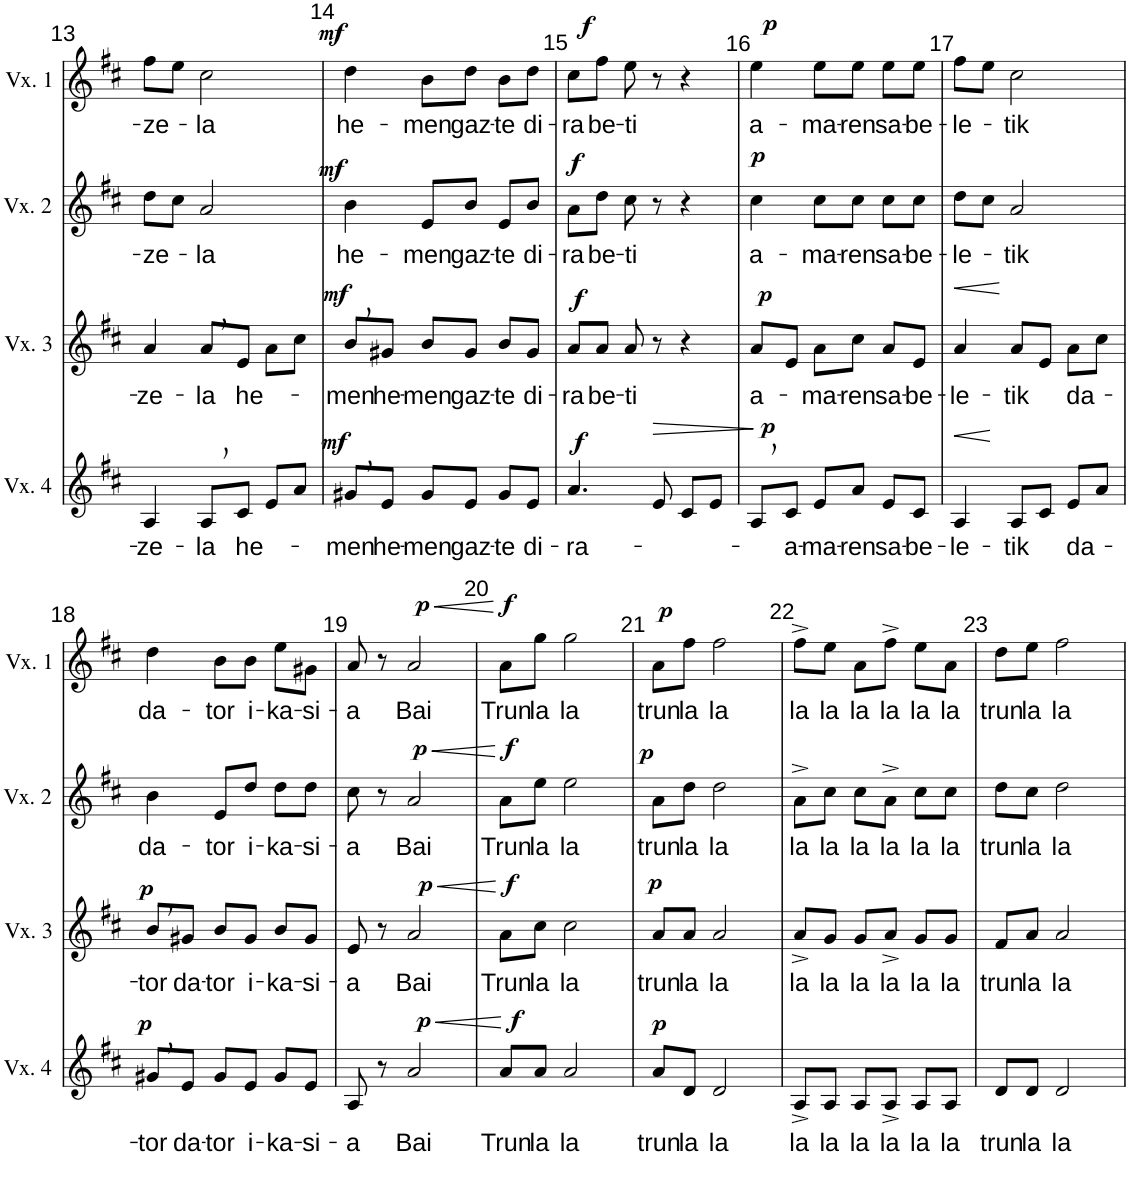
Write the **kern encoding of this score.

**kern	**text	**dynam	**kern	**text	**dynam	**kern	**text	**dynam	**kern	**text	**dynam
*part4	*part4	*part4	*part3	*part3	*part3	*part2	*part2	*part2	*part1	*part1	*part1
*staff4	*staff4	*staff4	*staff3	*staff3	*staff3	*staff2	*staff2	*staff2	*staff1	*staff1	*staff1
*I"Voix 4	*	*	*I"Voix 3	*	*	*I"Voix 2	*	*	*I"Voix 1	*	*
*I'Vx. 4	*	*	*I'Vx. 3	*	*	*I'Vx. 2	*	*	*I'Vx. 1	*	*
!!LO:PB:g=z
*clefG2	*	*	*clefG2	*	*	*clefG2	*	*	*clefG2	*	*
*k[f#c#]	*	*	*k[f#c#]	*	*	*k[f#c#]	*	*	*k[f#c#]	*	*
*M3/4	*	*	*M3/4	*	*	*M3/4	*	*	*M3/4	*	*
=13	=13	=13	=13	=13	=13	=13	=13	=13	=13	=13	=13
!	!LO:LY:b	!	!	!LO:LY:b	!	!	!LO:LY:b	!	!	!LO:LY:b	!
4A/	-ze-	.	4a/	-ze-	.	8dd\L	-ze-	.	8ff#\L	-ze-	.
.	.	.	.	.	.	8cc#\J	.	.	8ee\J	.	.
!	!LO:LY:b	!	!	!LO:LY:b	!	!	!LO:LY:b	!	!	!LO:LY:b	!
8A,/L	-la	.	8a,/L	-la	.	2a/	-la	.	2cc#\	-la	.
!	!LO:LY:b	!	!	!LO:LY:b	!	!	!	!	!	!	!
8c#/J	he-	.	8e/J	he-	.	.	.	.	.	.	.
8e/L	.	.	8a\L	.	.	.	.	.	.	.	.
8a/J	.	.	8cc#\J	.	.	.	.	.	.	.	.
=14	=14	=14	=14	=14	=14	=14	=14	=14	=14	=14	=14
!	!LO:LY:b	!LO:DY:a	!	!LO:LY:b	!LO:DY:a	!	!LO:LY:b	!LO:DY:a	!	!LO:LY:b	!LO:DY:a
8g#X,/L	-men	mf	8b,/L	-men	mf	4b\	he-	mf	4dd\	he-	mf
!	!LO:LY:b	!	!	!LO:LY:b	!	!	!	!	!	!	!
8e/J	he-	.	8g#X/J	he-	.	.	.	.	.	.	.
!	!LO:LY:b	!	!	!LO:LY:b	!	!	!LO:LY:b	!	!	!LO:LY:b	!
8g#/L	-men	.	8b/L	-men	.	8e/L	-men	.	8b\L	-men	.
!	!LO:LY:b	!	!	!LO:LY:b	!	!	!LO:LY:b	!	!	!LO:LY:b	!
8e/J	gaz-	.	8g#/J	gaz-	.	8b/J	gaz-	.	8dd\J	gaz-	.
!	!LO:LY:b	!	!	!LO:LY:b	!	!	!LO:LY:b	!	!	!LO:LY:b	!
8g#/L	-te	.	8b/L	-te	.	8e/L	-te	.	8b\L	-te	.
!	!LO:LY:b	!	!	!LO:LY:b	!	!	!LO:LY:b	!	!	!LO:LY:b	!
8e/J	di-	.	8g#/J	di-	.	8b/J	di-	.	8dd\J	di-	.
=15	=15	=15	=15	=15	=15	=15	=15	=15	=15	=15	=15
!	!LO:LY:b	!LO:DY:a	!	!LO:LY:b	!LO:DY:a	!	!LO:LY:b	!LO:DY:a	!	!LO:LY:b	!LO:DY:a
4.a/	-ra-	f	8a/L	-ra	f	8a\L	-ra	f	8cc#\L	-ra	f
!	!	!	!	!LO:LY:b	!	!	!LO:LY:b	!	!	!LO:LY:b	!
.	.	.	8a/J	be-	.	8dd\J	be-	.	8ff#\J	be-	.
!	!	!	!	!LO:LY:b	!	!	!LO:LY:b	!	!	!LO:LY:b	!
.	.	.	8a/	-ti	.	8cc#\	-ti	.	8ee\	-ti	.
!	!	!LO:HP:b	!	!	!	!	!	!	!	!	!
8e/	.	>	8r	.	.	8r	.	.	8r	.	.
8c#/L	.	.	4r	.	.	4r	.	.	4r	.	.
8e/J	.	.	.	.	.	.	.	.	.	.	.
.	.	]	.	.	.	.	.	.	.	.	.
=16	=16	=16	=16	=16	=16	=16	=16	=16	=16	=16	=16
!	!	!LO:DY:a	!	!LO:LY:b	!LO:DY:a	!	!LO:LY:b	!LO:DY:a	!	!LO:LY:b	!LO:DY:a
8A,/L	.	p	8a/L	a-	p	4cc#\	a-	p	4ee\	a-	p
!	!LO:LY:b	!	!	!	!	!	!	!	!	!	!
8c#/J	-a-	.	8e/J	.	.	.	.	.	.	.	.
!	!LO:LY:b	!	!	!LO:LY:b	!	!	!LO:LY:b	!	!	!LO:LY:b	!
8e/L	-ma-	.	8a\L	-ma-	.	8cc#\L	-ma-	.	8ee\L	-ma-	.
!	!LO:LY:b	!	!	!LO:LY:b	!	!	!LO:LY:b	!	!	!LO:LY:b	!
8a/J	-ren	.	8cc#\J	-ren	.	8cc#\J	-ren	.	8ee\J	-ren	.
!	!LO:LY:b	!	!	!LO:LY:b	!	!	!LO:LY:b	!	!	!LO:LY:b	!
8e/L	sa-	.	8a/L	sa-	.	8cc#\L	sa-	.	8ee\L	sa-	.
!	!LO:LY:b	!	!	!LO:LY:b	!	!	!LO:LY:b	!	!	!LO:LY:b	!
8c#/J	-be-	.	8e/J	-be-	.	8cc#\J	-be-	.	8ee\J	-be-	.
=17	=17	=17	=17	=17	=17	=17	=17	=17	=17	=17	=17
!	!LO:LY:b	!LO:HP:b	!	!LO:LY:b	!LO:HP:b	!	!LO:LY:b	!	!	!LO:LY:b	!
4A/	-le-	<	4a/	-le-	<	8dd\L	-le-	.	8ff#\L	-le-	.
.	.	.	.	.	.	8cc#\J	.	.	8ee\J	.	.
!	!LO:LY:b	!	!	!LO:LY:b	!	!	!LO:LY:b	!	!	!LO:LY:b	!
8A/L	-tik	.	8a/L	-tik	.	2a/	-tik	.	2cc#\	-tik	.
8c#/J	.	.	8e/J	.	.	.	.	.	.	.	.
!	!LO:LY:b	!	!	!LO:LY:b	!	!	!	!	!	!	!
8e/L	-da-	.	8a\L	-da-	.	.	.	.	.	.	.
8a/J	.	.	8cc#\J	.	.	.	.	.	.	.	.
.	.	[	.	.	[	.	.	.	.	.	.
!!LO:LB:g=z
=18	=18	=18	=18	=18	=18	=18	=18	=18	=18	=18	=18
!	!LO:LY:b	!LO:DY:a	!	!LO:LY:b	!LO:DY:a	!	!LO:LY:b	!	!	!LO:LY:b	!
8g#X,/L	-tor	p	8b,/L	-tor	p	4b\	da-	.	4dd\	da-	.
!	!LO:LY:b	!	!	!LO:LY:b	!	!	!	!	!	!	!
8e/J	da-	.	8g#X/J	da-	.	.	.	.	.	.	.
!	!LO:LY:b	!	!	!LO:LY:b	!	!	!LO:LY:b	!	!	!LO:LY:b	!
8g#/L	-tor	.	8b/L	-tor	.	8e/L	-tor	.	8b\L	-tor	.
!	!LO:LY:b	!	!	!LO:LY:b	!	!	!LO:LY:b	!	!	!LO:LY:b	!
8e/J	i-	.	8g#/J	i-	.	8dd/J	i-	.	8b\J	i-	.
!	!LO:LY:b	!	!	!LO:LY:b	!	!	!LO:LY:b	!	!	!LO:LY:b	!
8g#/L	-ka-	.	8b/L	-ka-	.	8dd\L	-ka-	.	8ee\L	-ka-	.
!	!LO:LY:b	!	!	!LO:LY:b	!	!	!LO:LY:b	!	!	!LO:LY:b	!
8e/J	-si-	.	8g#/J	-si-	.	8dd\J	-si-	.	8g#X\J	-si-	.
=19	=19	=19	=19	=19	=19	=19	=19	=19	=19	=19	=19
!	!LO:LY:b	!	!	!LO:LY:b	!	!	!LO:LY:b	!	!	!LO:LY:b	!
8A/	-a	.	8e/	-a	.	8cc#\	-a	.	8a/	-a	.
8r	.	.	8r	.	.	8r	.	.	8r	.	.
!	!LO:LY:b	!LO:HP:b	!	!LO:LY:b	!LO:HP:b	!	!LO:LY:b	!LO:HP:b	!	!LO:LY:b	!LO:HP:b
!	!	!LO:DY:n=1:a	!	!	!LO:DY:n=1:a	!	!	!LO:DY:n=1:a	!	!	!LO:DY:n=1:a
2a/	Bai	< p	2a/	Bai	< p	2a/	Bai	< p	2a/	Bai	< p
.	.	[	.	.	[	.	.	[	.	.	[
=20	=20	=20	=20	=20	=20	=20	=20	=20	=20	=20	=20
!	!LO:LY:b	!LO:DY:a	!	!LO:LY:b	!LO:DY:a	!	!LO:LY:b	!LO:DY:a	!	!LO:LY:b	!LO:DY:a
8a/L	Trun	f	8a\L	Trun	f	8a\L	Trun	f	8a\L	Trun	f
!	!LO:LY:b	!	!	!LO:LY:b	!	!	!LO:LY:b	!	!	!LO:LY:b	!
8a/J	la	.	8cc#\J	la	.	8ee\J	la	.	8gg\J	la	.
!	!LO:LY:b	!	!	!LO:LY:b	!	!	!LO:LY:b	!	!	!LO:LY:b	!
2a/	la	.	2cc#\	la	.	2ee\	la	.	2gg\	la	.
=21	=21	=21	=21	=21	=21	=21	=21	=21	=21	=21	=21
!	!LO:LY:b	!LO:DY:a	!	!LO:LY:b	!LO:DY:a	!	!LO:LY:b	!LO:DY:a	!	!LO:LY:b	!LO:DY:a
8a/L	trun	p	8a/L	trun	p	8a\L	trun	p	8a\L	trun	p
!	!LO:LY:b	!	!	!LO:LY:b	!	!	!LO:LY:b	!	!	!LO:LY:b	!
8d/J	la	.	8a/J	la	.	8dd\J	la	.	8ff#\J	la	.
!	!LO:LY:b	!	!	!LO:LY:b	!	!	!LO:LY:b	!	!	!LO:LY:b	!
2d/	la	.	2a/	la	.	2dd\	la	.	2ff#\	la	.
=22	=22	=22	=22	=22	=22	=22	=22	=22	=22	=22	=22
!	!LO:LY:b	!	!	!LO:LY:b	!	!	!LO:LY:b	!	!	!LO:LY:b	!
8A^/L	la	.	8a^/L	la	.	8a^\L	la	.	8ff#^\L	la	.
!	!LO:LY:b	!	!	!LO:LY:b	!	!	!LO:LY:b	!	!	!LO:LY:b	!
8A/J	la	.	8g/J	la	.	8cc#\J	la	.	8ee\J	la	.
!	!LO:LY:b	!	!	!LO:LY:b	!	!	!LO:LY:b	!	!	!LO:LY:b	!
8A/L	la	.	8g/L	la	.	8cc#\L	la	.	8a\L	la	.
!	!LO:LY:b	!	!	!LO:LY:b	!	!	!LO:LY:b	!	!	!LO:LY:b	!
8A^/J	la	.	8a^/J	la	.	8a^\J	la	.	8ff#^\J	la	.
!	!LO:LY:b	!	!	!LO:LY:b	!	!	!LO:LY:b	!	!	!LO:LY:b	!
8A/L	la	.	8g/L	la	.	8cc#\L	la	.	8ee\L	la	.
!	!LO:LY:b	!	!	!LO:LY:b	!	!	!LO:LY:b	!	!	!LO:LY:b	!
8A/J	la	.	8g/J	la	.	8cc#\J	la	.	8a\J	la	.
=23	=23	=23	=23	=23	=23	=23	=23	=23	=23	=23	=23
!	!LO:LY:b	!	!	!LO:LY:b	!	!	!LO:LY:b	!	!	!LO:LY:b	!
8d/L	trun	.	8f#/L	trun	.	8dd\L	trun	.	8dd\L	trun	.
!	!LO:LY:b	!	!	!LO:LY:b	!	!	!LO:LY:b	!	!	!LO:LY:b	!
8d/J	la	.	8a/J	la	.	8cc#\J	la	.	8ee\J	la	.
!	!LO:LY:b	!	!	!LO:LY:b	!	!	!LO:LY:b	!	!	!LO:LY:b	!
2d/	la	.	2a/	la	.	2dd\	la	.	2ff#\	la	.
=	=	=	=	=	=	=	=	=	=	=	=
*-	*-	*-	*-	*-	*-	*-	*-	*-	*-	*-	*-
